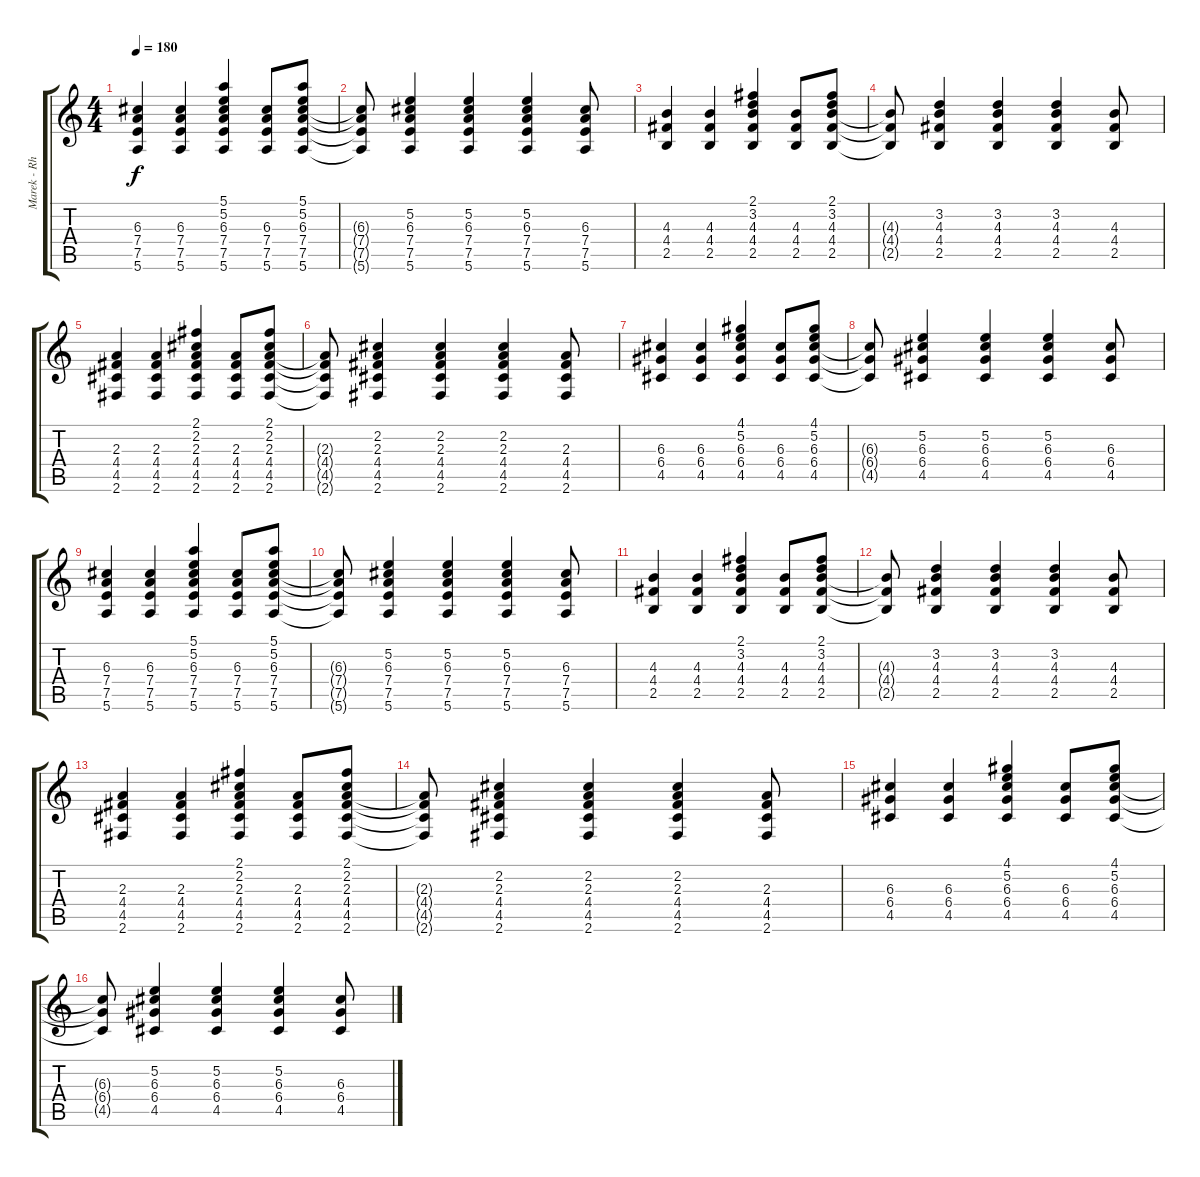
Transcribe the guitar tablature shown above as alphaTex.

\track ("Marek - Rhythm Guitar 1" "Marek - Rh") {instrument distortionguitar}
\staff {score tabs}
\tuning (E4 B3 G3 D3 A2 E2) {hide}
\ts (4 4)
\tempo 180
\clef g2
\ks c
(6.3 7.4 7.5 5.6).4{dy f} (6.3 7.4 7.5 5.6).4 (5.1 5.2 6.3 7.4 7.5 5.6).4 (6.3 7.4 7.5 5.6).8 (5.1 5.2 6.3 7.4 7.5 5.6).8 |
(6.3{t} 7.4{t} 7.5{t} 5.6{t}).8 (5.2 6.3 7.4 7.5 5.6).4 (5.2 6.3 7.4 7.5 5.6).4 (5.2 6.3 7.4 7.5 5.6).4 (6.3 7.4 7.5 5.6).8 |
(4.3 4.4 2.5).4 (4.3 4.4 2.5).4 (2.1 3.2 4.3 4.4 2.5).4 (4.3 4.4 2.5).8 (2.1 3.2 4.3 4.4 2.5).8 |
(4.3{t} 4.4{t} 2.5{t}).8 (3.2 4.3 4.4 2.5).4 (3.2 4.3 4.4 2.5).4 (3.2 4.3 4.4 2.5).4 (4.3 4.4 2.5).8 |
(2.3 4.4 4.5 2.6).4 (2.3 4.4 4.5 2.6).4 (2.1 2.2 2.3 4.4 4.5 2.6).4 (2.3 4.4 4.5 2.6).8 (2.1 2.2 2.3 4.4 4.5 2.6).8 |
(2.3{t} 4.4{t} 4.5{t} 2.6{t}).8 (2.2 2.3 4.4 4.5 2.6).4 (2.2 2.3 4.4 4.5 2.6).4 (2.2 2.3 4.4 4.5 2.6).4 (2.3 4.4 4.5 2.6).8 |
(6.3 6.4 4.5).4 (6.3 6.4 4.5).4 (4.1 5.2 6.3 6.4 4.5).4 (6.3 6.4 4.5).8 (4.1 5.2 6.3 6.4 4.5).8 |
(6.3{t} 6.4{t} 4.5{t}).8 (5.2 6.3 6.4 4.5).4 (5.2 6.3 6.4 4.5).4 (5.2 6.3 6.4 4.5).4 (6.3 6.4 4.5).8 |
(6.3 7.4 7.5 5.6).4 (6.3 7.4 7.5 5.6).4 (5.1 5.2 6.3 7.4 7.5 5.6).4 (6.3 7.4 7.5 5.6).8 (5.1 5.2 6.3 7.4 7.5 5.6).8 |
(6.3{t} 7.4{t} 7.5{t} 5.6{t}).8 (5.2 6.3 7.4 7.5 5.6).4 (5.2 6.3 7.4 7.5 5.6).4 (5.2 6.3 7.4 7.5 5.6).4 (6.3 7.4 7.5 5.6).8 |
(4.3 4.4 2.5).4 (4.3 4.4 2.5).4 (2.1 3.2 4.3 4.4 2.5).4 (4.3 4.4 2.5).8 (2.1 3.2 4.3 4.4 2.5).8 |
(4.3{t} 4.4{t} 2.5{t}).8 (3.2 4.3 4.4 2.5).4 (3.2 4.3 4.4 2.5).4 (3.2 4.3 4.4 2.5).4 (4.3 4.4 2.5).8 |
(2.3 4.4 4.5 2.6).4 (2.3 4.4 4.5 2.6).4 (2.1 2.2 2.3 4.4 4.5 2.6).4 (2.3 4.4 4.5 2.6).8 (2.1 2.2 2.3 4.4 4.5 2.6).8 |
(2.3{t} 4.4{t} 4.5{t} 2.6{t}).8 (2.2 2.3 4.4 4.5 2.6).4 (2.2 2.3 4.4 4.5 2.6).4 (2.2 2.3 4.4 4.5 2.6).4 (2.3 4.4 4.5 2.6).8 |
(6.3 6.4 4.5).4 (6.3 6.4 4.5).4 (4.1 5.2 6.3 6.4 4.5).4 (6.3 6.4 4.5).8 (4.1 5.2 6.3 6.4 4.5).8 |
(6.3{t} 6.4{t} 4.5{t}).8 (5.2 6.3 6.4 4.5).4 (5.2 6.3 6.4 4.5).4 (5.2 6.3 6.4 4.5).4 (6.3 6.4 4.5).8
